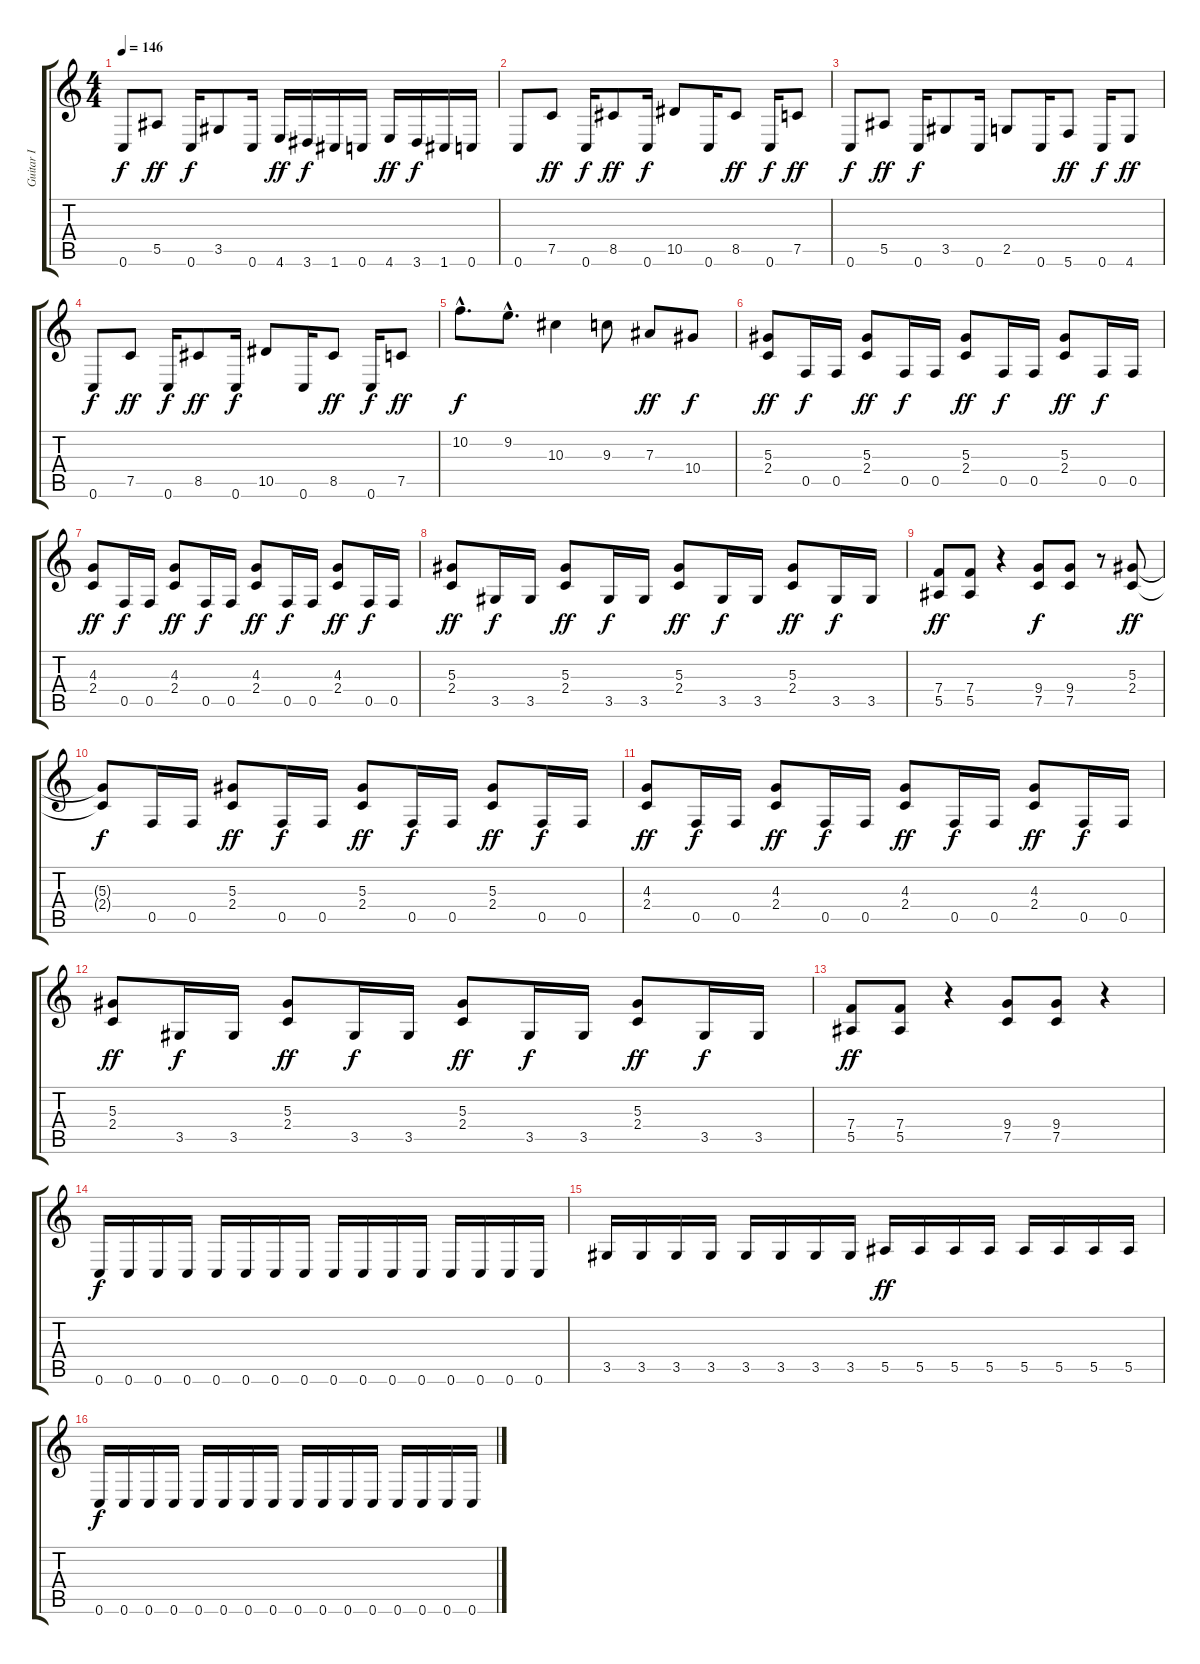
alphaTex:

\track ("Guitar I" "Guitar I") {instrument distortionguitar}
\staff {score tabs}
\tuning (C4 G3 Eb3 Bb2 F2 C2) {hide}
\ts (4 4)
\tempo 146
\clef g2
\ks c
0.6.8{dy f} 5.5.8{dy ff} 0.6.16{dy f} 3.5.8 0.6.16 4.6.16{dy ff} 3.6.16{dy f} 1.6.16 0.6.16 4.6.16{dy ff} 3.6.16{dy f} 1.6.16 0.6.16 |
0.6.8 7.5.8{dy ff} 0.6.16{dy f} 8.5.8{dy ff} 0.6.16{dy f} 10.5.8 0.6.16 8.5.8{dy ff} 0.6.16{dy f} 7.5.8{dy ff} |
0.6.8{dy f} 5.5.8{dy ff} 0.6.16{dy f} 3.5.8 0.6.16 2.5.8 0.6.16 5.6.8{dy ff} 0.6.16{dy f} 4.6.8{dy ff} |
0.6.8{dy f} 7.5.8{dy ff} 0.6.16{dy f} 8.5.8{dy ff} 0.6.16{dy f} 10.5.8 0.6.16 8.5.8{dy ff} 0.6.16{dy f} 7.5.8{dy ff} |
10.2{hac}.8{d dy f} 9.2{hac}.8{d} 10.3.4 9.3.8 7.3.8{dy ff} 10.4.8{dy f} |
(5.3 2.4).8{dy ff} 0.5.16{dy f} 0.5.16 (5.3 2.4).8{dy ff} 0.5.16{dy f} 0.5.16 (5.3 2.4).8{dy ff} 0.5.16{dy f} 0.5.16 (5.3 2.4).8{dy ff} 0.5.16{dy f} 0.5.16 |
(4.3 2.4).8{dy ff} 0.5.16{dy f} 0.5.16 (4.3 2.4).8{dy ff} 0.5.16{dy f} 0.5.16 (4.3 2.4).8{dy ff} 0.5.16{dy f} 0.5.16 (4.3 2.4).8{dy ff} 0.5.16{dy f} 0.5.16 |
(5.3 2.4).8{dy ff} 3.5.16{dy f} 3.5.16 (5.3 2.4).8{dy ff} 3.5.16{dy f} 3.5.16 (5.3 2.4).8{dy ff} 3.5.16{dy f} 3.5.16 (5.3 2.4).8{dy ff} 3.5.16{dy f} 3.5.16 |
(7.4 5.5).8{dy ff} (7.4 5.5).8 r.4 (9.4 7.5).8{dy f} (9.4 7.5).8 r.8 (5.3 2.4).8{dy ff} |
(5.3{t} 2.4{t}).8{dy f} 0.5.16 0.5.16 (5.3 2.4).8{dy ff} 0.5.16{dy f} 0.5.16 (5.3 2.4).8{dy ff} 0.5.16{dy f} 0.5.16 (5.3 2.4).8{dy ff} 0.5.16{dy f} 0.5.16 |
(4.3 2.4).8{dy ff} 0.5.16{dy f} 0.5.16 (4.3 2.4).8{dy ff} 0.5.16{dy f} 0.5.16 (4.3 2.4).8{dy ff} 0.5.16{dy f} 0.5.16 (4.3 2.4).8{dy ff} 0.5.16{dy f} 0.5.16 |
(5.3 2.4).8{dy ff} 3.5.16{dy f} 3.5.16 (5.3 2.4).8{dy ff} 3.5.16{dy f} 3.5.16 (5.3 2.4).8{dy ff} 3.5.16{dy f} 3.5.16 (5.3 2.4).8{dy ff} 3.5.16{dy f} 3.5.16 |
(7.4 5.5).8{dy ff} (7.4 5.5).8 r.4 (9.4 7.5).8 (9.4 7.5).8 r.4 |
0.6.16{dy f} 0.6.16 0.6.16 0.6.16 0.6.16 0.6.16 0.6.16 0.6.16 0.6.16 0.6.16 0.6.16 0.6.16 0.6.16 0.6.16 0.6.16 0.6.16 |
3.5.16 3.5.16 3.5.16 3.5.16 3.5.16 3.5.16 3.5.16 3.5.16 5.5.16{dy ff} 5.5.16 5.5.16 5.5.16 5.5.16 5.5.16 5.5.16 5.5.16 |
0.6.16{dy f} 0.6.16 0.6.16 0.6.16 0.6.16 0.6.16 0.6.16 0.6.16 0.6.16 0.6.16 0.6.16 0.6.16 0.6.16 0.6.16 0.6.16 0.6.16
